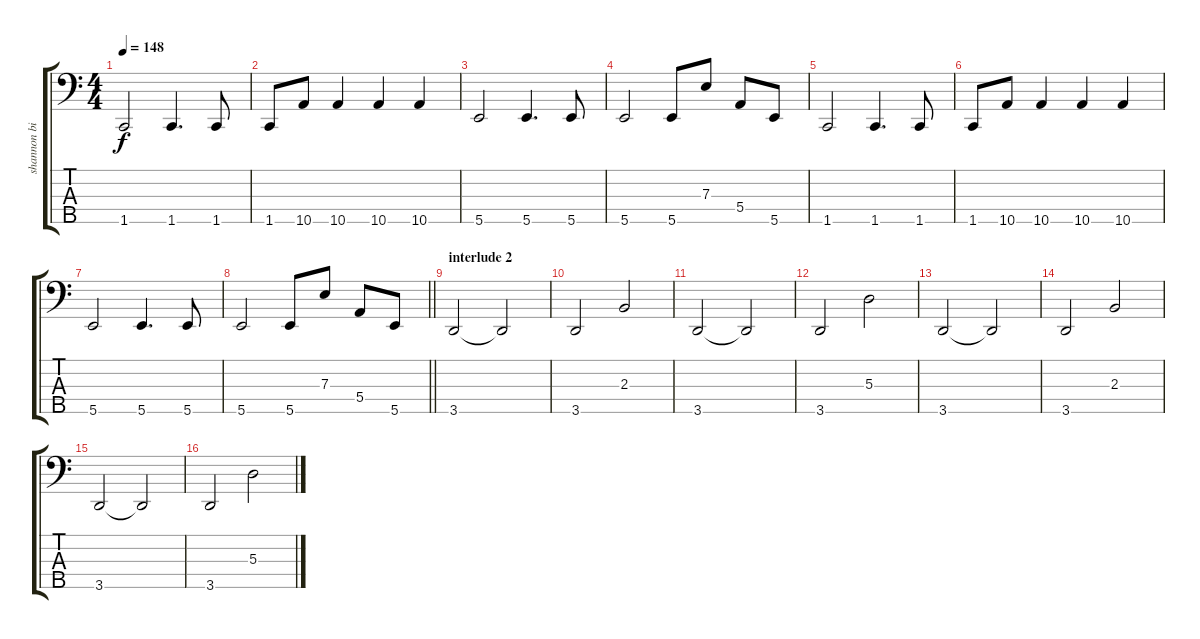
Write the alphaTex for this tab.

\track ("shannon birchnall bass" "shannon bi") {instrument electricbassfinger}
\staff {score tabs}
\tuning (G2 D2 A1 E1 B0) {hide}
\ts (4 4)
\tempo 148
\clef f4
\ks c
1.5.2{dy f} 1.5.4{d} 1.5.8 |
1.5.8 10.5.8 10.5.4 10.5.4 10.5.4 |
5.5.2 5.5.4{d} 5.5.8 |
5.5.2 5.5.8 7.3.8 5.4.8 5.5.8 |
1.5.2 1.5.4{d} 1.5.8 |
1.5.8 10.5.8 10.5.4 10.5.4 10.5.4 |
5.5.2 5.5.4{d} 5.5.8 |
\barLineRight lightlight
5.5.2 5.5.8 7.3.8 5.4.8 5.5.8 |
\section ("" "interlude 2")
3.5.2 3.5{t}.2 |
3.5.2 2.3.2 |
3.5.2 3.5{t}.2 |
3.5.2 5.3.2 |
3.5.2 3.5{t}.2 |
3.5.2 2.3.2 |
3.5.2 3.5{t}.2 |
3.5.2 5.3.2
